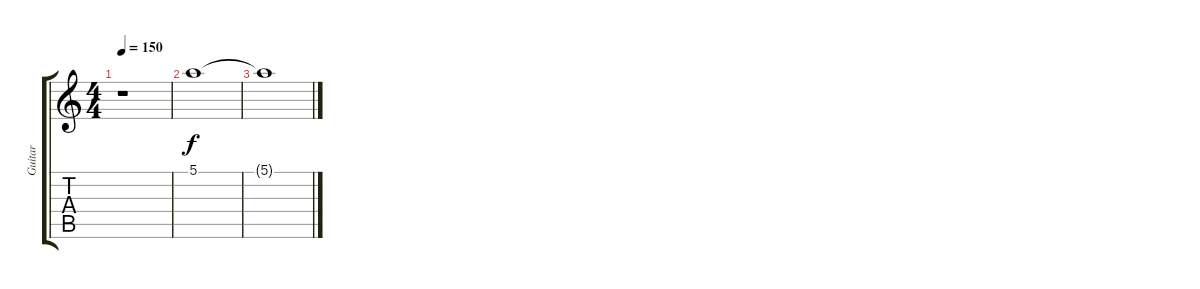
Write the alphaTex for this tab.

\track ("Guitar" "Guitar") {instrument distortionguitar}
\staff {score tabs}
\tuning (E4 B3 G3 D3 A2 E2) {hide}
\ts (4 4)
\tempo 150
\clef g2
\ks c
r.1{dy f} |
5.1.1 |
5.1{t}.1
